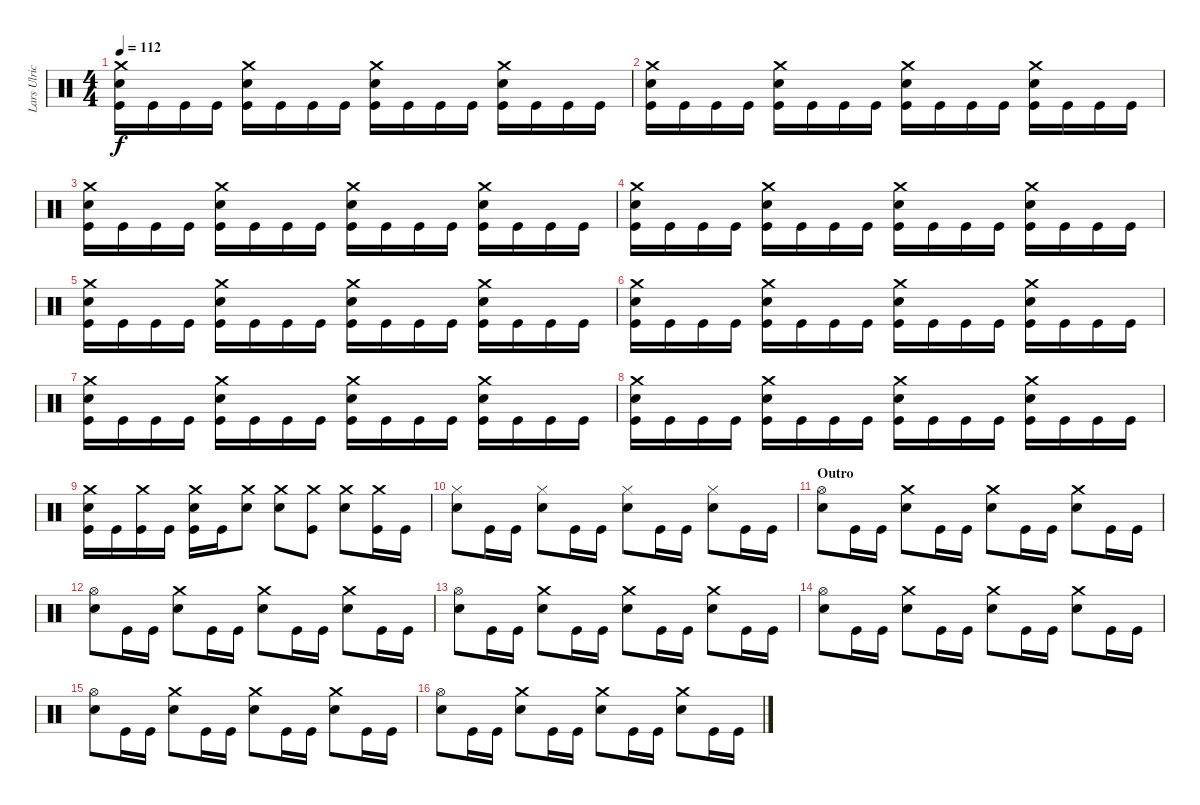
\track ("Lars Ulrich (Drums)" "Lars Ulric") {instrument percussion}
\staff {score}
\articulation defaults
\ts (4 4)
\tempo 112
\clef neutral
\ks c
("Kick (hit)" "Electric Snare (hit)" "Crash medium (hit)").16{dy f} "Kick (hit)".16 "Kick (hit)".16 "Kick (hit)".16 ("Kick (hit)" "Electric Snare (hit)" "Crash medium (hit)").16 "Kick (hit)".16 "Kick (hit)".16 "Kick (hit)".16 ("Kick (hit)" "Electric Snare (hit)" "Crash medium (hit)").16 "Kick (hit)".16 "Kick (hit)".16 "Kick (hit)".16 ("Kick (hit)" "Electric Snare (hit)" "Crash medium (hit)").16 "Kick (hit)".16 "Kick (hit)".16 "Kick (hit)".16 |
("Kick (hit)" "Electric Snare (hit)" "Crash medium (hit)").16 "Kick (hit)".16 "Kick (hit)".16 "Kick (hit)".16 ("Kick (hit)" "Electric Snare (hit)" "Crash medium (hit)").16 "Kick (hit)".16 "Kick (hit)".16 "Kick (hit)".16 ("Kick (hit)" "Electric Snare (hit)" "Crash medium (hit)").16 "Kick (hit)".16 "Kick (hit)".16 "Kick (hit)".16 ("Kick (hit)" "Electric Snare (hit)" "Crash medium (hit)").16 "Kick (hit)".16 "Kick (hit)".16 "Kick (hit)".16 |
("Kick (hit)" "Electric Snare (hit)" "Crash medium (hit)").16 "Kick (hit)".16 "Kick (hit)".16 "Kick (hit)".16 ("Kick (hit)" "Electric Snare (hit)" "Crash medium (hit)").16 "Kick (hit)".16 "Kick (hit)".16 "Kick (hit)".16 ("Kick (hit)" "Electric Snare (hit)" "Crash medium (hit)").16 "Kick (hit)".16 "Kick (hit)".16 "Kick (hit)".16 ("Kick (hit)" "Electric Snare (hit)" "Crash medium (hit)").16 "Kick (hit)".16 "Kick (hit)".16 "Kick (hit)".16 |
("Kick (hit)" "Electric Snare (hit)" "Crash medium (hit)").16 "Kick (hit)".16 "Kick (hit)".16 "Kick (hit)".16 ("Kick (hit)" "Electric Snare (hit)" "Crash medium (hit)").16 "Kick (hit)".16 "Kick (hit)".16 "Kick (hit)".16 ("Kick (hit)" "Electric Snare (hit)" "Crash medium (hit)").16 "Kick (hit)".16 "Kick (hit)".16 "Kick (hit)".16 ("Kick (hit)" "Electric Snare (hit)" "Crash medium (hit)").16 "Kick (hit)".16 "Kick (hit)".16 "Kick (hit)".16 |
("Kick (hit)" "Electric Snare (hit)" "Crash medium (hit)").16 "Kick (hit)".16 "Kick (hit)".16 "Kick (hit)".16 ("Kick (hit)" "Electric Snare (hit)" "Crash medium (hit)").16 "Kick (hit)".16 "Kick (hit)".16 "Kick (hit)".16 ("Kick (hit)" "Electric Snare (hit)" "Crash medium (hit)").16 "Kick (hit)".16 "Kick (hit)".16 "Kick (hit)".16 ("Kick (hit)" "Electric Snare (hit)" "Crash medium (hit)").16 "Kick (hit)".16 "Kick (hit)".16 "Kick (hit)".16 |
("Kick (hit)" "Electric Snare (hit)" "Crash medium (hit)").16 "Kick (hit)".16 "Kick (hit)".16 "Kick (hit)".16 ("Kick (hit)" "Electric Snare (hit)" "Crash medium (hit)").16 "Kick (hit)".16 "Kick (hit)".16 "Kick (hit)".16 ("Kick (hit)" "Electric Snare (hit)" "Crash medium (hit)").16 "Kick (hit)".16 "Kick (hit)".16 "Kick (hit)".16 ("Kick (hit)" "Electric Snare (hit)" "Crash medium (hit)").16 "Kick (hit)".16 "Kick (hit)".16 "Kick (hit)".16 |
("Kick (hit)" "Electric Snare (hit)" "Crash medium (hit)").16 "Kick (hit)".16 "Kick (hit)".16 "Kick (hit)".16 ("Kick (hit)" "Electric Snare (hit)" "Crash medium (hit)").16 "Kick (hit)".16 "Kick (hit)".16 "Kick (hit)".16 ("Kick (hit)" "Electric Snare (hit)" "Crash medium (hit)").16 "Kick (hit)".16 "Kick (hit)".16 "Kick (hit)".16 ("Kick (hit)" "Electric Snare (hit)" "Crash medium (hit)").16 "Kick (hit)".16 "Kick (hit)".16 "Kick (hit)".16 |
("Kick (hit)" "Electric Snare (hit)" "Crash medium (hit)").16 "Kick (hit)".16 "Kick (hit)".16 "Kick (hit)".16 ("Kick (hit)" "Electric Snare (hit)" "Crash medium (hit)").16 "Kick (hit)".16 "Kick (hit)".16 "Kick (hit)".16 ("Kick (hit)" "Electric Snare (hit)" "Crash medium (hit)").16 "Kick (hit)".16 "Kick (hit)".16 "Kick (hit)".16 ("Kick (hit)" "Electric Snare (hit)" "Crash medium (hit)").16 "Kick (hit)".16 "Kick (hit)".16 "Kick (hit)".16 |
("Kick (hit)" "Electric Snare (hit)" "Crash medium (hit)").16 "Kick (hit)".16 ("Kick (hit)" "Crash medium (hit)").16 "Kick (hit)".16 ("Kick (hit)" "Electric Snare (hit)" "Crash medium (hit)").16 "Kick (hit)".16 ("Electric Snare (hit)" "Crash medium (hit)").8 ("Electric Snare (hit)" "Crash medium (hit)").8 ("Kick (hit)" "Crash medium (hit)").8 ("Electric Snare (hit)" "Crash medium (hit)").8 ("Kick (hit)" "Crash medium (hit)").16 "Kick (hit)".16 |
("Electric Snare (hit)" "Hi-Hat (closed)").8 "Kick (hit)".16 "Kick (hit)".16 ("Electric Snare (hit)" "Hi-Hat (closed)").8 "Kick (hit)".16 "Kick (hit)".16 ("Electric Snare (hit)" "Hi-Hat (closed)").8 "Kick (hit)".16 "Kick (hit)".16 ("Electric Snare (hit)" "Hi-Hat (closed)").8 "Kick (hit)".16 "Kick (hit)".16 |
\section ("" "Outro")
("Electric Snare (hit)" "Hi-Hat (open)").8 "Kick (hit)".16 "Kick (hit)".16 ("Electric Snare (hit)" "Crash medium (hit)").8 "Kick (hit)".16 "Kick (hit)".16 ("Electric Snare (hit)" "Crash medium (hit)").8 "Kick (hit)".16 "Kick (hit)".16 ("Electric Snare (hit)" "Crash medium (hit)").8 "Kick (hit)".16 "Kick (hit)".16 |
("Electric Snare (hit)" "Hi-Hat (open)").8 "Kick (hit)".16 "Kick (hit)".16 ("Electric Snare (hit)" "Crash medium (hit)").8 "Kick (hit)".16 "Kick (hit)".16 ("Electric Snare (hit)" "Crash medium (hit)").8 "Kick (hit)".16 "Kick (hit)".16 ("Electric Snare (hit)" "Crash medium (hit)").8 "Kick (hit)".16 "Kick (hit)".16 |
("Electric Snare (hit)" "Hi-Hat (open)").8 "Kick (hit)".16 "Kick (hit)".16 ("Electric Snare (hit)" "Crash medium (hit)").8 "Kick (hit)".16 "Kick (hit)".16 ("Electric Snare (hit)" "Crash medium (hit)").8 "Kick (hit)".16 "Kick (hit)".16 ("Electric Snare (hit)" "Crash medium (hit)").8 "Kick (hit)".16 "Kick (hit)".16 |
("Electric Snare (hit)" "Hi-Hat (open)").8 "Kick (hit)".16 "Kick (hit)".16 ("Electric Snare (hit)" "Crash medium (hit)").8 "Kick (hit)".16 "Kick (hit)".16 ("Electric Snare (hit)" "Crash medium (hit)").8 "Kick (hit)".16 "Kick (hit)".16 ("Electric Snare (hit)" "Crash medium (hit)").8 "Kick (hit)".16 "Kick (hit)".16 |
("Electric Snare (hit)" "Hi-Hat (open)").8 "Kick (hit)".16 "Kick (hit)".16 ("Electric Snare (hit)" "Crash medium (hit)").8 "Kick (hit)".16 "Kick (hit)".16 ("Electric Snare (hit)" "Crash medium (hit)").8 "Kick (hit)".16 "Kick (hit)".16 ("Electric Snare (hit)" "Crash medium (hit)").8 "Kick (hit)".16 "Kick (hit)".16 |
("Electric Snare (hit)" "Hi-Hat (open)").8 "Kick (hit)".16 "Kick (hit)".16 ("Electric Snare (hit)" "Crash medium (hit)").8 "Kick (hit)".16 "Kick (hit)".16 ("Electric Snare (hit)" "Crash medium (hit)").8 "Kick (hit)".16 "Kick (hit)".16 ("Electric Snare (hit)" "Crash medium (hit)").8 "Kick (hit)".16 "Kick (hit)".16
